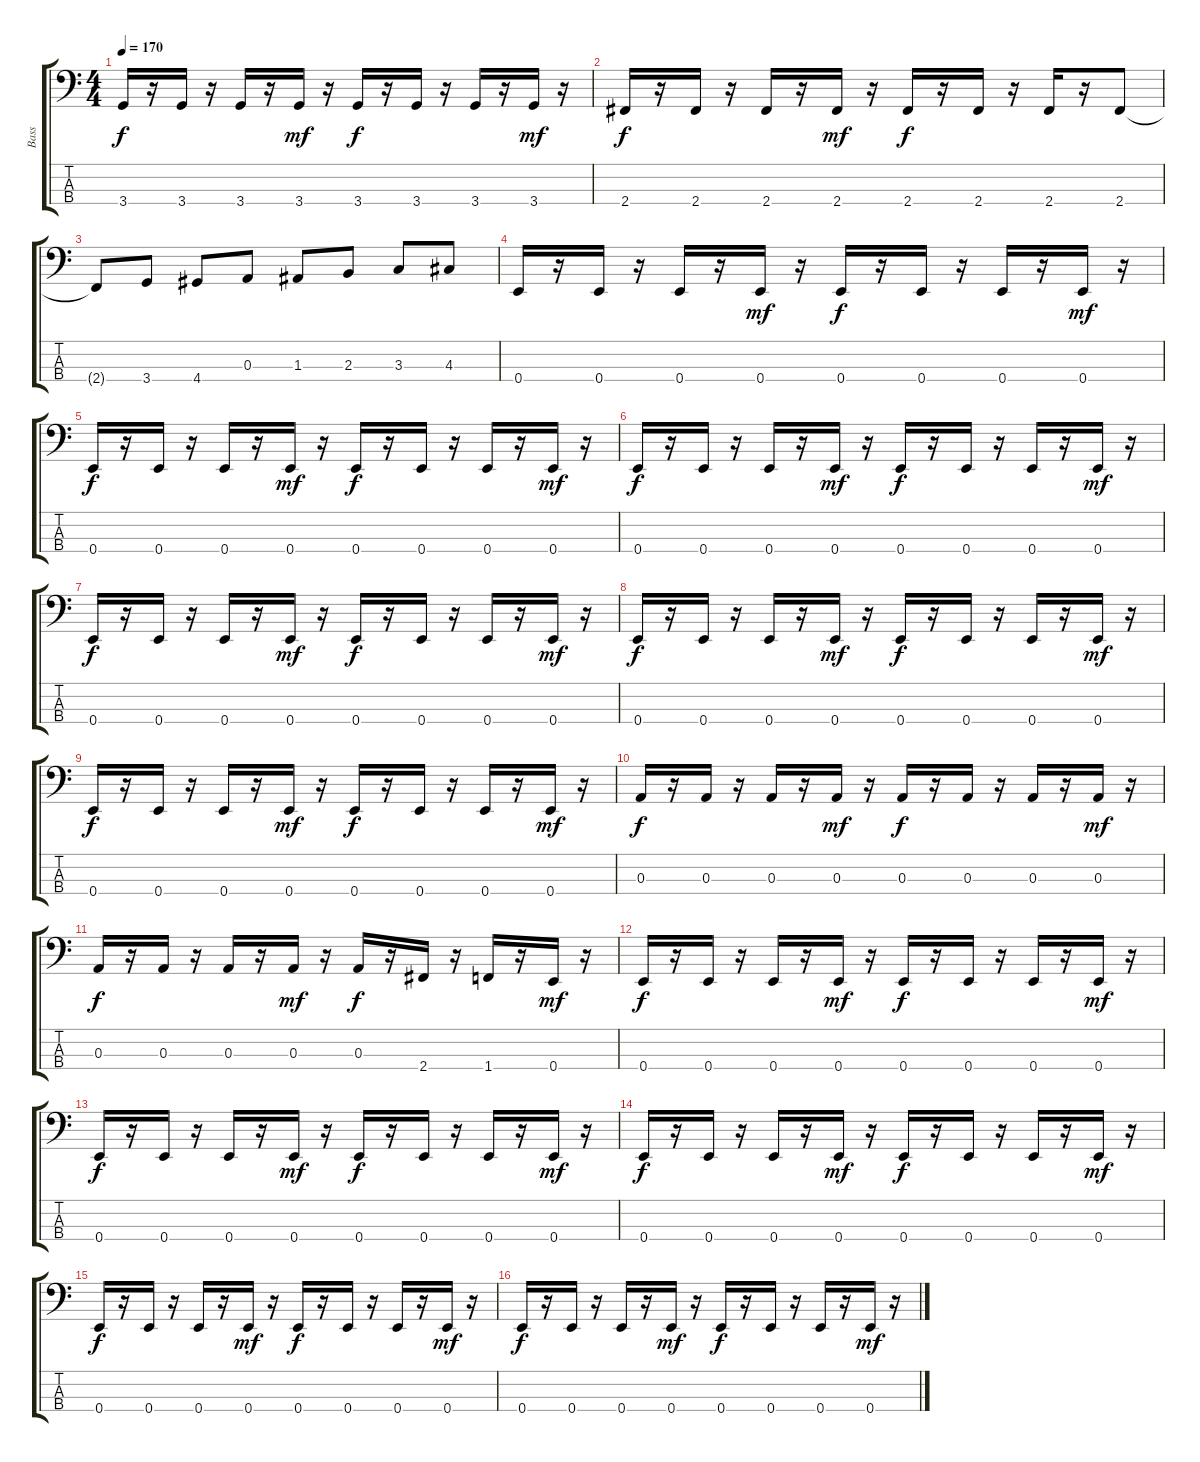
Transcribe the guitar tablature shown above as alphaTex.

\track ("Bass" "Bass") {instrument electricbassfinger}
\staff {score tabs}
\tuning (G2 D2 A1 E1) {hide}
\ts (4 4)
\tempo 170
\clef f4
\ks c
3.4.16{dy f} r.16 3.4.16 r.16 3.4.16 r.16 3.4.16{dy mf} r.16 3.4.16{dy f} r.16 3.4.16 r.16 3.4.16 r.16 3.4.16{dy mf} r.16 |
2.4.16{dy f} r.16 2.4.16 r.16 2.4.16 r.16 2.4.16{dy mf} r.16 2.4.16{dy f} r.16 2.4.16 r.16 2.4.16 r.16 2.4.8 |
2.4{t}.8 3.4.8 4.4.8 0.3.8 1.3.8 2.3.8 3.3.8 4.3.8 |
0.4.16 r.16 0.4.16 r.16 0.4.16 r.16 0.4.16{dy mf} r.16 0.4.16{dy f} r.16 0.4.16 r.16 0.4.16 r.16 0.4.16{dy mf} r.16 |
0.4.16{dy f} r.16 0.4.16 r.16 0.4.16 r.16 0.4.16{dy mf} r.16 0.4.16{dy f} r.16 0.4.16 r.16 0.4.16 r.16 0.4.16{dy mf} r.16 |
0.4.16{dy f} r.16 0.4.16 r.16 0.4.16 r.16 0.4.16{dy mf} r.16 0.4.16{dy f} r.16 0.4.16 r.16 0.4.16 r.16 0.4.16{dy mf} r.16 |
0.4.16{dy f} r.16 0.4.16 r.16 0.4.16 r.16 0.4.16{dy mf} r.16 0.4.16{dy f} r.16 0.4.16 r.16 0.4.16 r.16 0.4.16{dy mf} r.16 |
0.4.16{dy f} r.16 0.4.16 r.16 0.4.16 r.16 0.4.16{dy mf} r.16 0.4.16{dy f} r.16 0.4.16 r.16 0.4.16 r.16 0.4.16{dy mf} r.16 |
0.4.16{dy f} r.16 0.4.16 r.16 0.4.16 r.16 0.4.16{dy mf} r.16 0.4.16{dy f} r.16 0.4.16 r.16 0.4.16 r.16 0.4.16{dy mf} r.16 |
0.3.16{dy f} r.16 0.3.16 r.16 0.3.16 r.16 0.3.16{dy mf} r.16 0.3.16{dy f} r.16 0.3.16 r.16 0.3.16 r.16 0.3.16{dy mf} r.16 |
0.3.16{dy f} r.16 0.3.16 r.16 0.3.16 r.16 0.3.16{dy mf} r.16 0.3.16{dy f} r.16 2.4.16 r.16 1.4.16 r.16 0.4.16{dy mf} r.16 |
0.4.16{dy f} r.16 0.4.16 r.16 0.4.16 r.16 0.4.16{dy mf} r.16 0.4.16{dy f} r.16 0.4.16 r.16 0.4.16 r.16 0.4.16{dy mf} r.16 |
0.4.16{dy f} r.16 0.4.16 r.16 0.4.16 r.16 0.4.16{dy mf} r.16 0.4.16{dy f} r.16 0.4.16 r.16 0.4.16 r.16 0.4.16{dy mf} r.16 |
0.4.16{dy f} r.16 0.4.16 r.16 0.4.16 r.16 0.4.16{dy mf} r.16 0.4.16{dy f} r.16 0.4.16 r.16 0.4.16 r.16 0.4.16{dy mf} r.16 |
0.4.16{dy f} r.16 0.4.16 r.16 0.4.16 r.16 0.4.16{dy mf} r.16 0.4.16{dy f} r.16 0.4.16 r.16 0.4.16 r.16 0.4.16{dy mf} r.16 |
0.4.16{dy f} r.16 0.4.16 r.16 0.4.16 r.16 0.4.16{dy mf} r.16 0.4.16{dy f} r.16 0.4.16 r.16 0.4.16 r.16 0.4.16{dy mf} r.16
